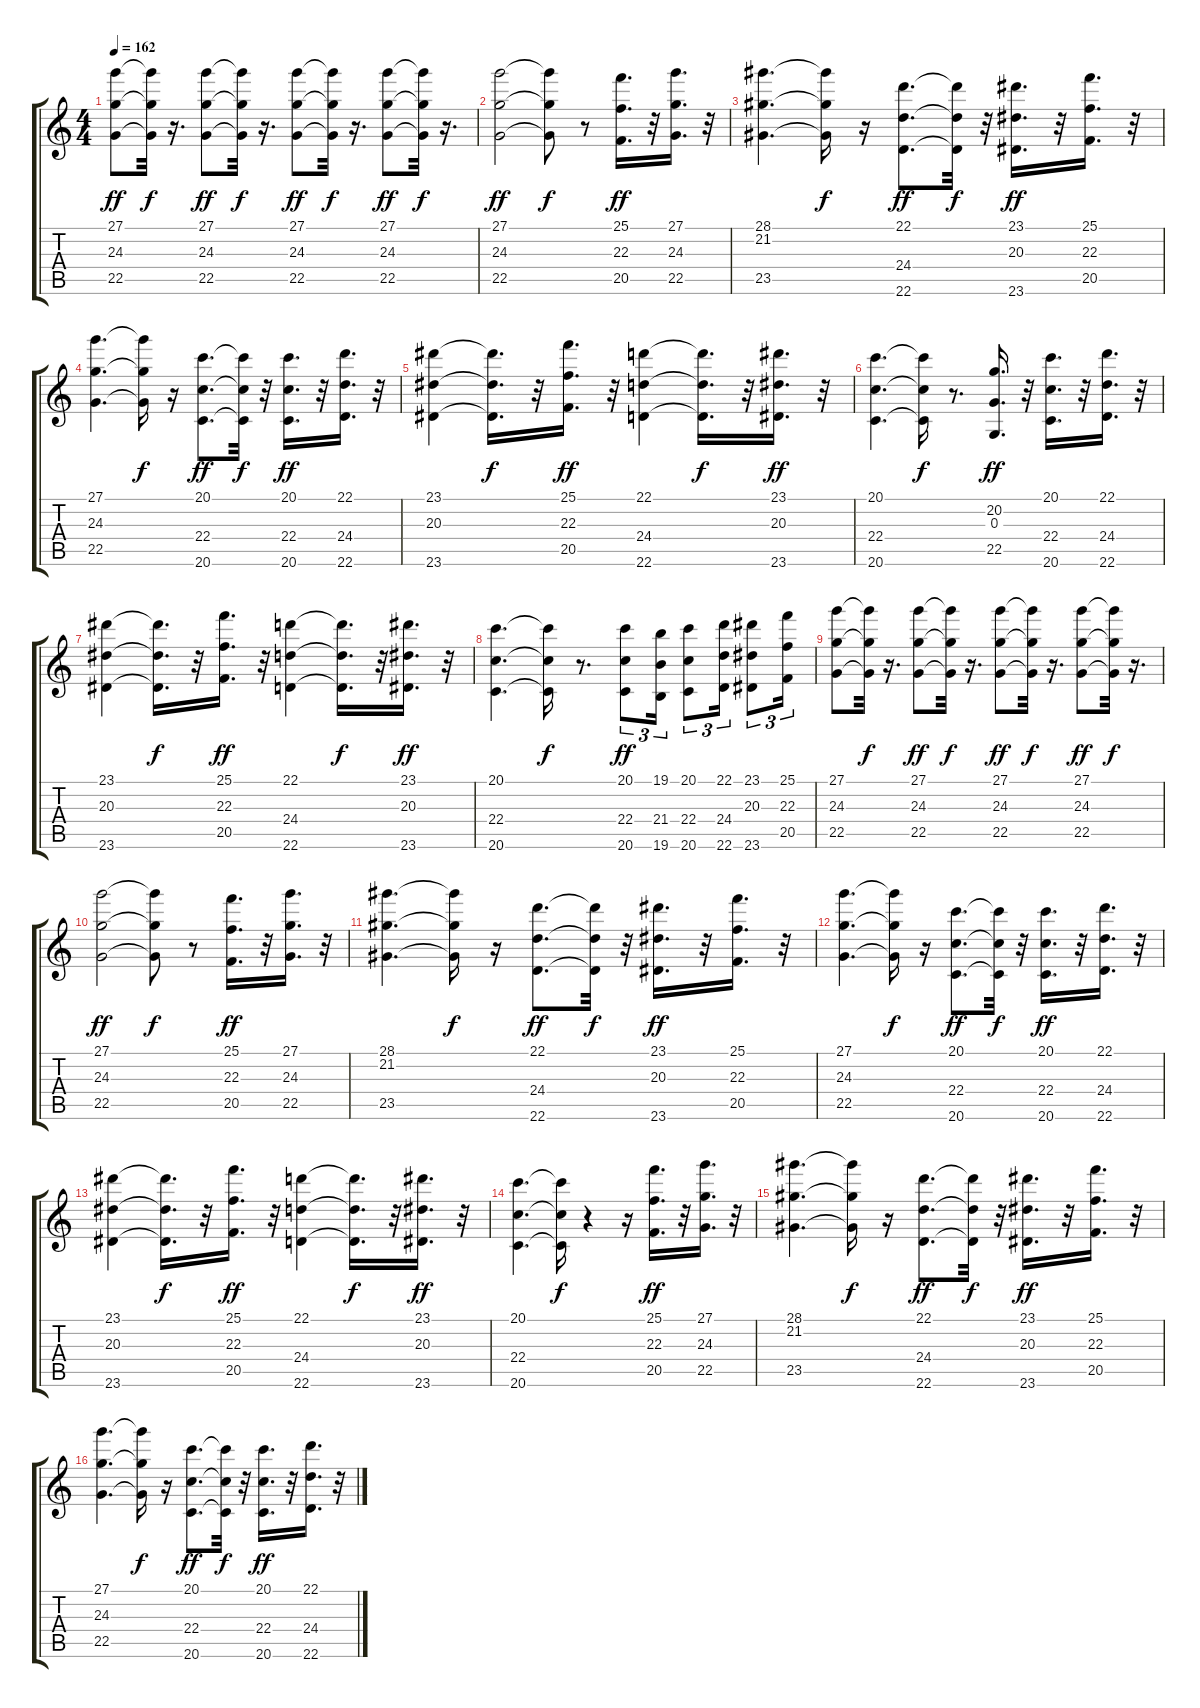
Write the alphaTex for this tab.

\track "" {instrument stringensemble1}
\staff {score tabs}
\tuning (E4 B3 G3 D3 A2 E2) {hide}
\ts (4 4)
\tempo 162
\clef g2
\ks c
(27.1 24.3 22.5).8{dy ff} (27.1{t} 24.3{t} 22.5{t}).32{dy f} r.16{d} (27.1 24.3 22.5).8{dy ff} (27.1{t} 24.3{t} 22.5{t}).32{dy f} r.16{d} (27.1 24.3 22.5).8{dy ff} (27.1{t} 24.3{t} 22.5{t}).32{dy f} r.16{d} (27.1 24.3 22.5).8{dy ff} (27.1{t} 24.3{t} 22.5{t}).32{dy f} r.16{d} |
(27.1 24.3 22.5).2{dy ff} (27.1{t} 24.3{t} 22.5{t}).8{dy f} r.8 (25.1 22.3 20.5).16{d dy ff} r.32 (27.1 24.3 22.5).16{d} r.32 |
(28.1 21.2 23.5).4{d} (28.1{t} 21.2{t} 23.5{t}).16{dy f} r.16 (22.1 24.4 22.6).8{d dy ff} (22.1{t} 24.4{t} 22.6{t}).32{dy f} r.32 (23.1 20.3 23.6).16{d dy ff} r.32 (25.1 22.3 20.5).16{d} r.32 |
(27.1 24.3 22.5).4{d} (27.1{t} 24.3{t} 22.5{t}).16{dy f} r.16 (20.1 22.4 20.6).8{d dy ff} (20.1{t} 22.4{t} 20.6{t}).32{dy f} r.32 (20.1 22.4 20.6).16{d dy ff} r.32 (22.1 24.4 22.6).16{d} r.32 |
(23.1 20.3 23.6).4 (23.1{t} 20.3{t} 23.6{t}).16{d dy f} r.32 (25.1 22.3 20.5).16{d dy ff} r.32 (22.1 24.4 22.6).4 (22.1{t} 24.4{t} 22.6{t}).16{d dy f} r.32 (23.1 20.3 23.6).16{d dy ff} r.32 |
(20.1 22.4 20.6).4{d} (20.1{t} 22.4{t} 20.6{t}).16{dy f} r.8{d} (20.2 0.3 22.5).16{d dy ff} r.32 (20.1 22.4 20.6).16{d} r.32 (22.1 24.4 22.6).16{d} r.32 |
(23.1 20.3 23.6).4 (23.1{t} 20.3{t} 23.6{t}).16{d dy f} r.32 (25.1 22.3 20.5).16{d dy ff} r.32 (22.1 24.4 22.6).4 (22.1{t} 24.4{t} 22.6{t}).16{d dy f} r.32 (23.1 20.3 23.6).16{d dy ff} r.32 |
(20.1 22.4 20.6).4{d} (20.1{t} 22.4{t} 20.6{t}).16{dy f} r.8{d} (20.1 22.4 20.6).8{tu (3 2) dy ff} (19.1 21.4 19.6).16{tu (3 2)} (20.1 22.4 20.6).8{tu (3 2)} (22.1 24.4 22.6).16{tu (3 2)} (23.1 20.3 23.6).8{tu (3 2)} (25.1 22.3 20.5).16{tu (3 2)} |
(27.1 24.3 22.5).8 (27.1{t} 24.3{t} 22.5{t}).32{dy f} r.16{d} (27.1 24.3 22.5).8{dy ff} (27.1{t} 24.3{t} 22.5{t}).32{dy f} r.16{d} (27.1 24.3 22.5).8{dy ff} (27.1{t} 24.3{t} 22.5{t}).32{dy f} r.16{d} (27.1 24.3 22.5).8{dy ff} (27.1{t} 24.3{t} 22.5{t}).32{dy f} r.16{d} |
(27.1 24.3 22.5).2{dy ff} (27.1{t} 24.3{t} 22.5{t}).8{dy f} r.8 (25.1 22.3 20.5).16{d dy ff} r.32 (27.1 24.3 22.5).16{d} r.32 |
(28.1 21.2 23.5).4{d} (28.1{t} 21.2{t} 23.5{t}).16{dy f} r.16 (22.1 24.4 22.6).8{d dy ff} (22.1{t} 24.4{t} 22.6{t}).32{dy f} r.32 (23.1 20.3 23.6).16{d dy ff} r.32 (25.1 22.3 20.5).16{d} r.32 |
(27.1 24.3 22.5).4{d} (27.1{t} 24.3{t} 22.5{t}).16{dy f} r.16 (20.1 22.4 20.6).8{d dy ff} (20.1{t} 22.4{t} 20.6{t}).32{dy f} r.32 (20.1 22.4 20.6).16{d dy ff} r.32 (22.1 24.4 22.6).16{d} r.32 |
(23.1 20.3 23.6).4 (23.1{t} 20.3{t} 23.6{t}).16{d dy f} r.32 (25.1 22.3 20.5).16{d dy ff} r.32 (22.1 24.4 22.6).4 (22.1{t} 24.4{t} 22.6{t}).16{d dy f} r.32 (23.1 20.3 23.6).16{d dy ff} r.32 |
(20.1 22.4 20.6).4{d} (20.1{t} 22.4{t} 20.6{t}).16{dy f} r.4 r.16 (25.1 22.3 20.5).16{d dy ff} r.32 (27.1 24.3 22.5).16{d} r.32 |
(28.1 21.2 23.5).4{d} (28.1{t} 21.2{t} 23.5{t}).16{dy f} r.16 (22.1 24.4 22.6).8{d dy ff} (22.1{t} 24.4{t} 22.6{t}).32{dy f} r.32 (23.1 20.3 23.6).16{d dy ff} r.32 (25.1 22.3 20.5).16{d} r.32 |
(27.1 24.3 22.5).4{d} (27.1{t} 24.3{t} 22.5{t}).16{dy f} r.16 (20.1 22.4 20.6).8{d dy ff} (20.1{t} 22.4{t} 20.6{t}).32{dy f} r.32 (20.1 22.4 20.6).16{d dy ff} r.32 (22.1 24.4 22.6).16{d} r.32
